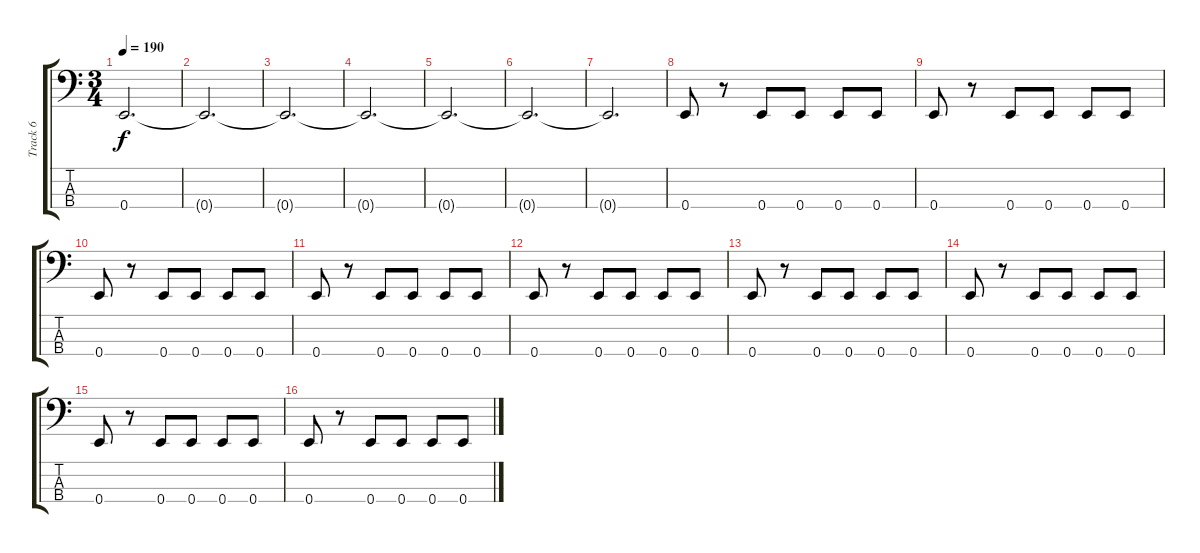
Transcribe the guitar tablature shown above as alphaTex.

\track ("Track 6" "Track 6") {instrument electricbassfinger}
\staff {score tabs}
\tuning (G2 D2 A1 E1) {hide}
\ts (3 4)
\tempo 190
\clef f4
\ks c
0.4{t}.2{d dy f} |
0.4{t}.2{d} |
0.4{t}.2{d} |
0.4{t}.2{d} |
0.4{t}.2{d} |
0.4{t}.2{d} |
0.4{t}.2{d} |
0.4.8{volume 16} r.8 0.4.8 0.4.8 0.4.8 0.4.8 |
0.4.8 r.8 0.4.8 0.4.8 0.4.8 0.4.8 |
0.4.8 r.8 0.4.8 0.4.8 0.4.8 0.4.8 |
0.4.8 r.8 0.4.8 0.4.8 0.4.8 0.4.8 |
0.4.8 r.8 0.4.8 0.4.8 0.4.8 0.4.8 |
0.4.8 r.8 0.4.8 0.4.8 0.4.8 0.4.8 |
0.4.8 r.8 0.4.8 0.4.8 0.4.8 0.4.8 |
0.4.8 r.8 0.4.8 0.4.8 0.4.8 0.4.8 |
0.4.8 r.8 0.4.8 0.4.8 0.4.8 0.4.8
